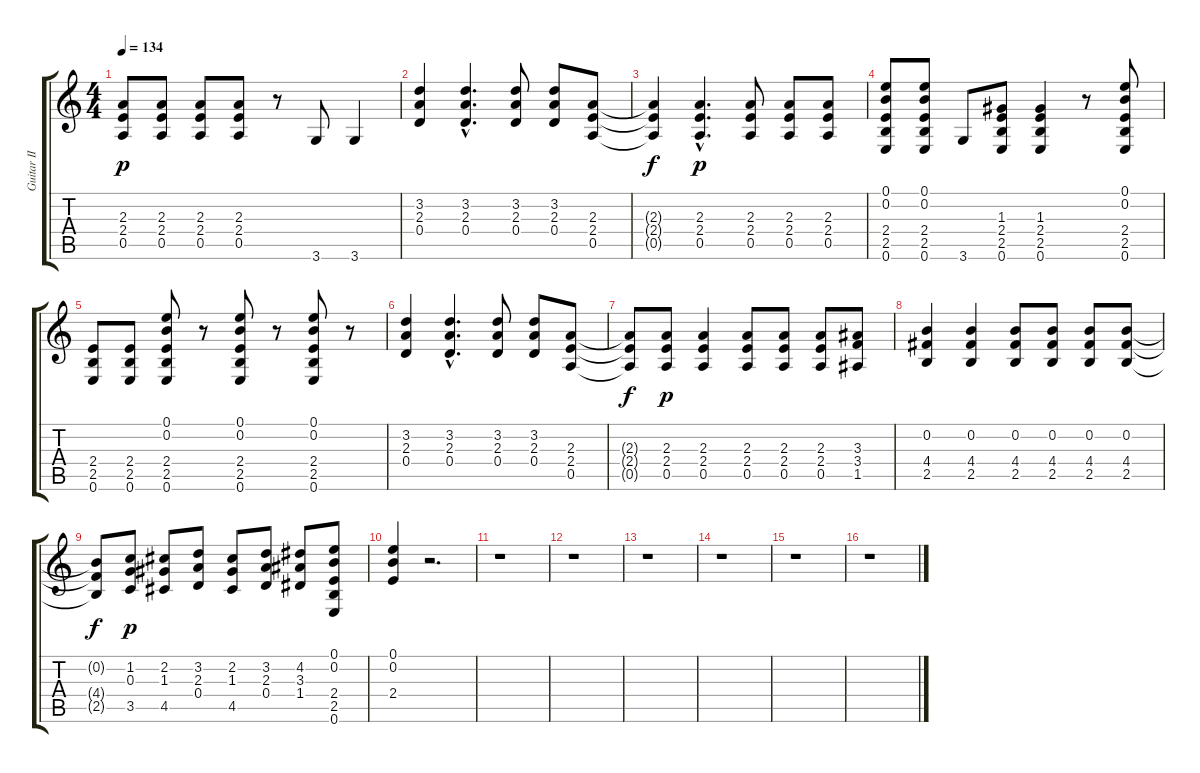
\track ("Guitar II" "Guitar II") {instrument overdrivenguitar}
\staff {score tabs}
\tuning (E4 B3 G3 D3 A2 E2) {hide}
\ts (4 4)
\tempo 134
\clef g2
\ks c
(2.3 2.4 0.5).8{dy p} (2.3 2.4 0.5).8 (2.3 2.4 0.5).8 (2.3 2.4 0.5).8 r.8 3.6.8 3.6.4 |
(3.2 2.3 0.4).4 (3.2{hac} 2.3{hac} 0.4{hac}).4{d} (3.2 2.3 0.4).8 (3.2 2.3 0.4).8 (2.3 2.4 0.5).8 |
(2.3{t} 2.4{t} 0.5{t}).4{dy f} (2.3{hac} 2.4{hac} 0.5{hac}).4{d dy p} (2.3 2.4 0.5).8 (2.3 2.4 0.5).8 (2.3 2.4 0.5).8 |
(0.1 0.2 2.4 2.5 0.6).8 (0.1 0.2 2.4 2.5 0.6).8 3.6.8 (1.3 2.4 2.5 0.6).8 (1.3 2.4 2.5 0.6).4 r.8 (0.1 0.2 2.4 2.5 0.6).8 |
(2.4 2.5 0.6).8 (2.4 2.5 0.6).8 (0.1 0.2 2.4 2.5 0.6).8 r.8 (0.1 0.2 2.4 2.5 0.6).8 r.8 (0.1 0.2 2.4 2.5 0.6).8 r.8 |
(3.2 2.3 0.4).4 (3.2{hac} 2.3{hac} 0.4{hac}).4{d} (3.2 2.3 0.4).8 (3.2 2.3 0.4).8 (2.3 2.4 0.5).8 |
(2.3{t} 2.4{t} 0.5{t}).8{dy f} (2.3 2.4 0.5).8{dy p} (2.3 2.4 0.5).4 (2.3 2.4 0.5).8 (2.3 2.4 0.5).8 (2.3 2.4 0.5).8 (3.3 3.4 1.5).8 |
(0.2 4.4 2.5).4 (0.2 4.4 2.5).4 (0.2 4.4 2.5).8 (0.2 4.4 2.5).8 (0.2 4.4 2.5).8 (0.2 4.4 2.5).8 |
(0.2{t} 4.4{t} 2.5{t}).8{dy f} (1.2 0.3 3.5).8{dy p} (2.2 1.3 4.5).8 (3.2 2.3 0.4).8 (2.2 1.3 4.5).8 (3.2 2.3 0.4).8 (4.2 3.3 1.4).8 (0.1 0.2 2.4 2.5 0.6).8 |
(0.1 0.2 2.4).4 r.2{d} |
r.1 |
r.1 |
r.1 |
r.1 |
r.1 |
r.1
